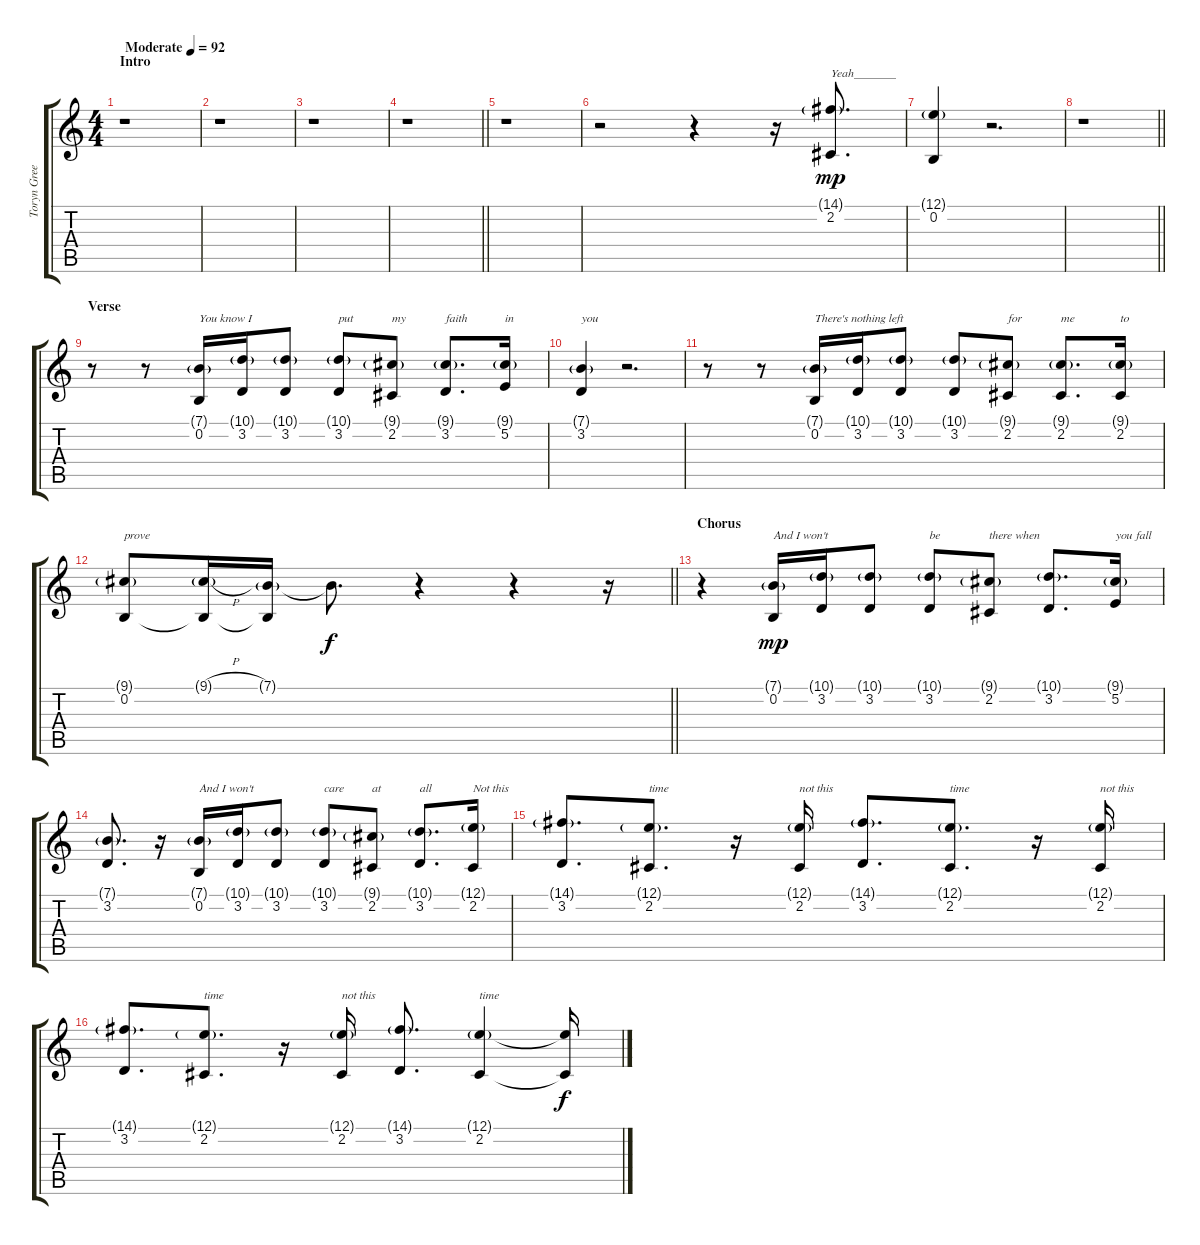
\track ("Toryn Green (Vocals)" "Toryn Gree") {instrument violin}
\staff {score tabs}
\tuning (E4 B3 G3 D3 A2 D2) {hide}
\ts (4 4)
\section ("" "Intro")
\tempo (92 "Moderate")
\clef g2
\ks c
r.1{dy mp instrument violin} |
r.1 |
r.1 |
\barLineRight lightlight
r.1 |
r.1 |
r.2 r.4 r.16 (14.1{g} 2.2).8{d txt "Yeah_______"} |
(12.1{g} 0.2).4 r.2{d} |
\barLineRight lightlight
r.1 |
\section ("" "Verse")
r.8 r.8 (7.1{g} 0.2).16{txt "You know I"} (10.1{g} 3.2).16 (10.1{g} 3.2).8 (10.1{g} 3.2).8{txt "put"} (9.1{g} 2.2).8{txt "my"} (9.1{g} 3.2).8{d txt "faith"} (9.1{g} 5.2).16{txt "in"} |
(7.1{g} 3.2).4{txt "you"} r.2{d} |
r.8 r.8 (7.1{g} 0.2).16{txt "There's nothing left"} (10.1{g} 3.2).16 (10.1{g} 3.2).8 (10.1{g} 3.2).8 (9.1{g} 2.2).8{txt "for"} (9.1{g} 2.2).8{d txt "me"} (9.1{g} 2.2).16{txt "to"} |
\barLineRight lightlight
(9.1{g} 0.2).8{txt "prove"} (9.1{h g} 0.2{t}).16 (7.1{g} 0.2{t}).16 7.1{t}.8{d dy f} r.4 r.4 r.16 |
\section ("" "Chorus")
r.4 (7.1{g} 0.2).16{txt "And I won't" dy mp} (10.1{g} 3.2).16 (10.1{g} 3.2).8 (10.1{g} 3.2).8{txt "be"} (9.1{g} 2.2).8{txt "there when"} (10.1{g} 3.2).8{d} (9.1{g} 5.2).16{txt "you fall"} |
(7.1{g} 3.2).8{d} r.16 (7.1{g} 0.2).16{txt "And I won't"} (10.1{g} 3.2).16 (10.1{g} 3.2).8 (10.1{g} 3.2).8{txt "care"} (9.1{g} 2.2).8{txt "at"} (10.1{g} 3.2).8{d txt "all"} (12.1{g} 2.2).16{txt "Not this"} |
(14.1{g} 3.2).8{d} (12.1{g} 2.2).8{d txt "time"} r.16 (12.1{g} 2.2).16{txt "not this"} (14.1{g} 3.2).8{d} (12.1{g} 2.2).8{d txt "time"} r.16 (12.1{g} 2.2).16{txt "not this"} |
(14.1{g} 3.2).8{d} (12.1{g} 2.2).8{d txt "time"} r.16 (12.1{g} 2.2).16{txt "not this"} (14.1{g} 3.2).8{d} (12.1{g} 2.2).4{txt "time"} (12.1{t} 2.2{t}).16{dy f}
